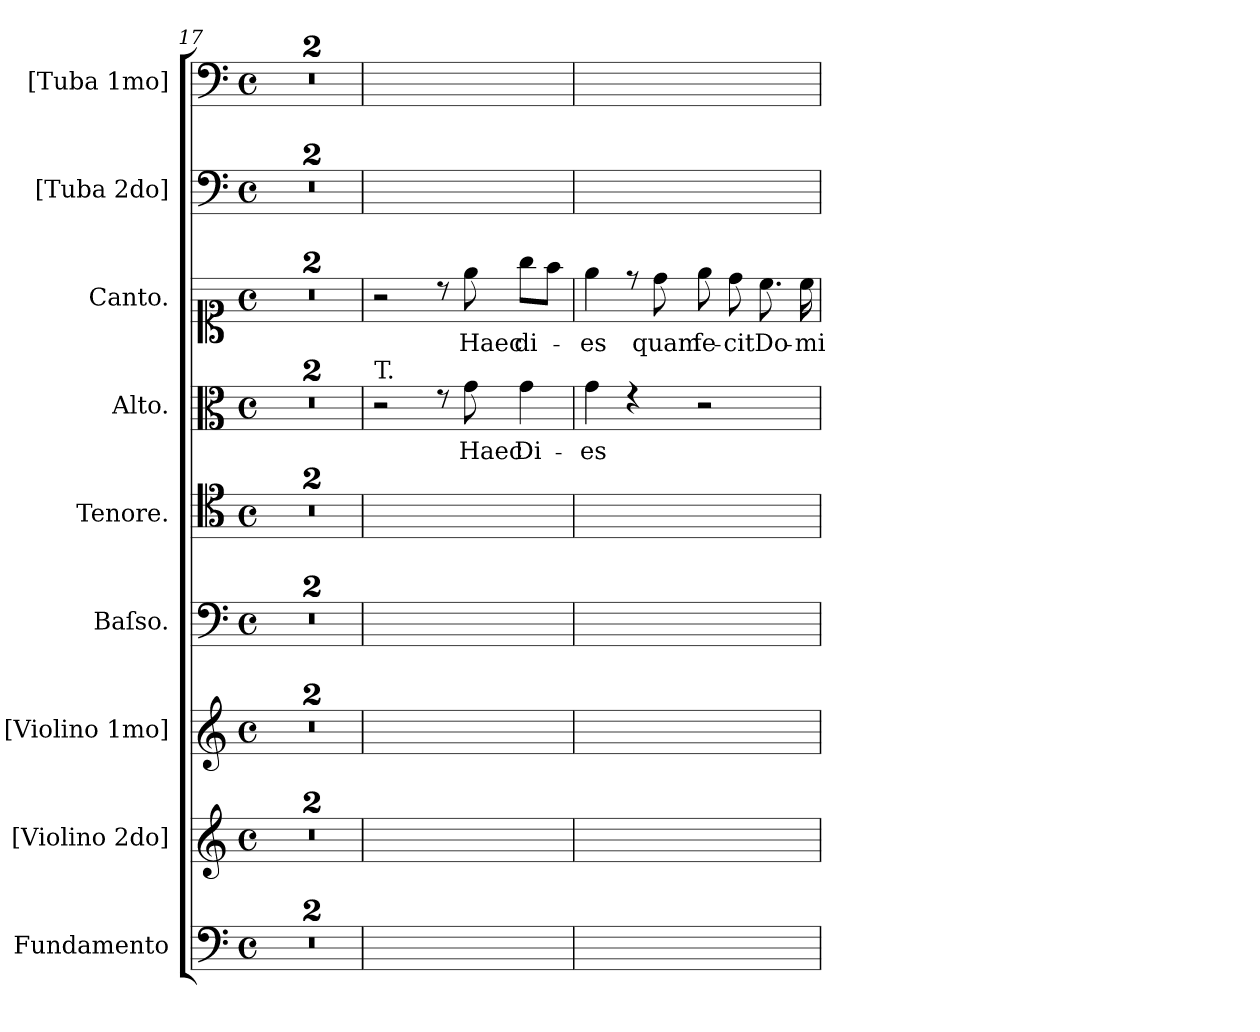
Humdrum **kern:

**kern	**kern	**kern	**kern	**kern	**kern	**text	**kern	**text	**kern	**kern
*part9	*part8	*part7	*part6	*part5	*part4	*part4	*part3	*part3	*part2	*part1
*staff9	*staff8	*staff7	*staff6	*staff5	*staff4	*staff4	*staff3	*staff3	*staff2	*staff1
*I"Fundamento	*I"[Violino 2do]	*I"[Violino 1mo]	*I"Baſso.	*I"Tenore.	*I"Alto.	*	*I"Canto.	*	*I"[Tuba 2do]	*I"[Tuba 1mo]
*I'org	*I'vl 2	*I'vl 1	*I'B	*I'T	*I'A	*	*I'S	*	*I'tb 2	*I'tb 1
*clefF4	*clefG2	*clefG2	*clefF4	*clefC4	*clefC3	*	*clefC1	*	*clefF4	*clefF4
*k[]	*k[]	*k[]	*k[]	*k[]	*k[]	*	*k[]	*	*k[]	*k[]
*M4/4	*M4/4	*M4/4	*M4/4	*M4/4	*M4/4	*	*M4/4	*	*M4/4	*M4/4
*met(c)	*met(c)	*met(c)	*met(c)	*met(c)	*met(c)	*	*met(c)	*	*met(c)	*met(c)
=17	=17	=17	=17	=17	=17	=17	=17	=17	=17	=17
1ryy	1ryy	1ryy	1ryy	1ryy	1r	.	1ryy	.	1ryy	1ryy
=18	=18	=18	=18	=18	=18	=18	=18	=18	=18	=18
1ryy	1ryy	1ryy	1ryy	1ryy	1r	.	1ryy	.	1ryy	1ryy
=19	=19	=19	=19	=19	=19	=19	=19	=19	=19	=19
!	!	!	!	!	!LO:TX:a:t=T.	!	!	!	!	!
1ryy	1ryy	1ryy	1ryy	1ryy	2r	.	2r	.	1ryy	1ryy
.	.	.	.	.	8re	.	8rb	.	.	.
.	.	.	.	.	8g\	Haec	8ee\	Haec	.	.
.	.	.	.	.	4g\	Di-	8gg\L	di-	.	.
.	.	.	.	.	.	.	8ff\J	.	.	.
=20	=20	=20	=20	=20	=20	=20	=20	=20	=20	=20
1ryy	1ryy	1ryy	1ryy	1ryy	4g\	-es	4ee\	-es	1ryy	1ryy
.	.	.	.	.	4re	.	8rdd	.	.	.
.	.	.	.	.	.	.	8dd\	quam	.	.
.	.	.	.	.	2r	.	8ee\	fe-	.	.
.	.	.	.	.	.	.	8dd\	-cit	.	.
.	.	.	.	.	.	.	8.cc\	Do-	.	.
.	.	.	.	.	.	.	16cc\	-mi-	.	.
=	=	=	=	=	=	=	=	=	=	=
*-	*-	*-	*-	*-	*-	*-	*-	*-	*-	*-
